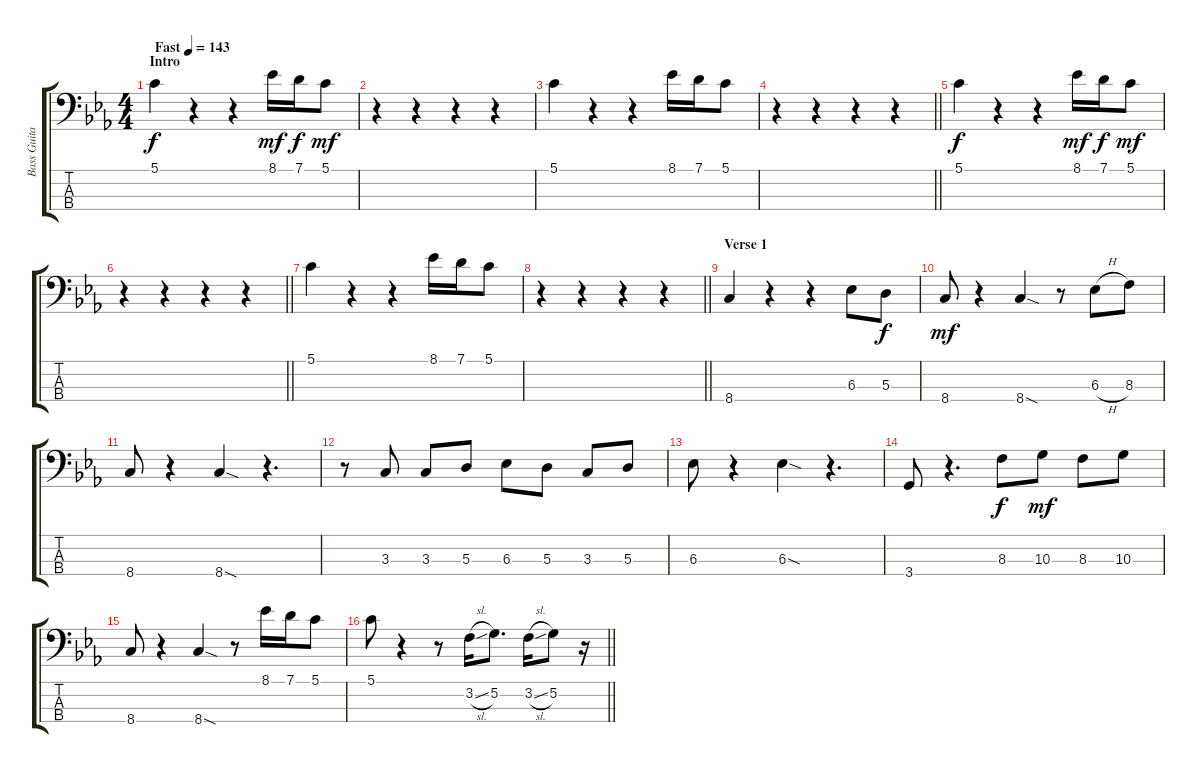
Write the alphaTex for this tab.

\track ("Bass Guitar" "Bass Guita") {instrument electricbassfinger}
\staff {score tabs}
\tuning (G2 D2 A1 E1) {hide}
\ts (4 4)
\section ("" "Intro")
\tempo (143 "Fast")
\clef f4
\ks cminor
5.1.4{dy f instrument electricbassfinger} r.4 r.4 8.1.16{dy mf} 7.1.16{dy f} 5.1.8{dy mf} |
r.4 r.4 r.4 r.4 |
5.1.4 r.4 r.4 8.1.16 7.1.16 5.1.8 |
\barLineRight lightlight
r.4 r.4 r.4 r.4 |
5.1.4{dy f} r.4 r.4 8.1.16{dy mf} 7.1.16{dy f} 5.1.8{dy mf} |
\barLineRight lightlight
r.4 r.4 r.4 r.4 |
5.1.4 r.4 r.4 8.1.16 7.1.16 5.1.8 |
\barLineRight lightlight
r.4 r.4 r.4 r.4 |
\section ("" "Verse 1")
8.4.4 r.4 r.4 6.3.8 5.3.8{dy f} |
8.4.8{dy mf} r.4 8.4{sod}.4 r.8 6.3{h}.8 8.3.8 |
8.4.8 r.4 8.4{sod}.4 r.4{d} |
r.8 3.3.8 3.3.8 5.3.8 6.3.8 5.3.8 3.3.8 5.3.8 |
6.3.8 r.4 6.3{sod}.4 r.4{d} |
3.4.8 r.4{d} 8.3.8{dy f} 10.3.8{dy mf} 8.3.8 10.3.8 |
8.4.8 r.4 8.4{sod}.4 r.8 8.1.16 7.1.16 5.1.8 |
\barLineRight lightlight
5.1.8 r.4 r.8 3.2{sl}.16 5.2.8{d} 3.2{sl}.16 5.2.8 r.16
